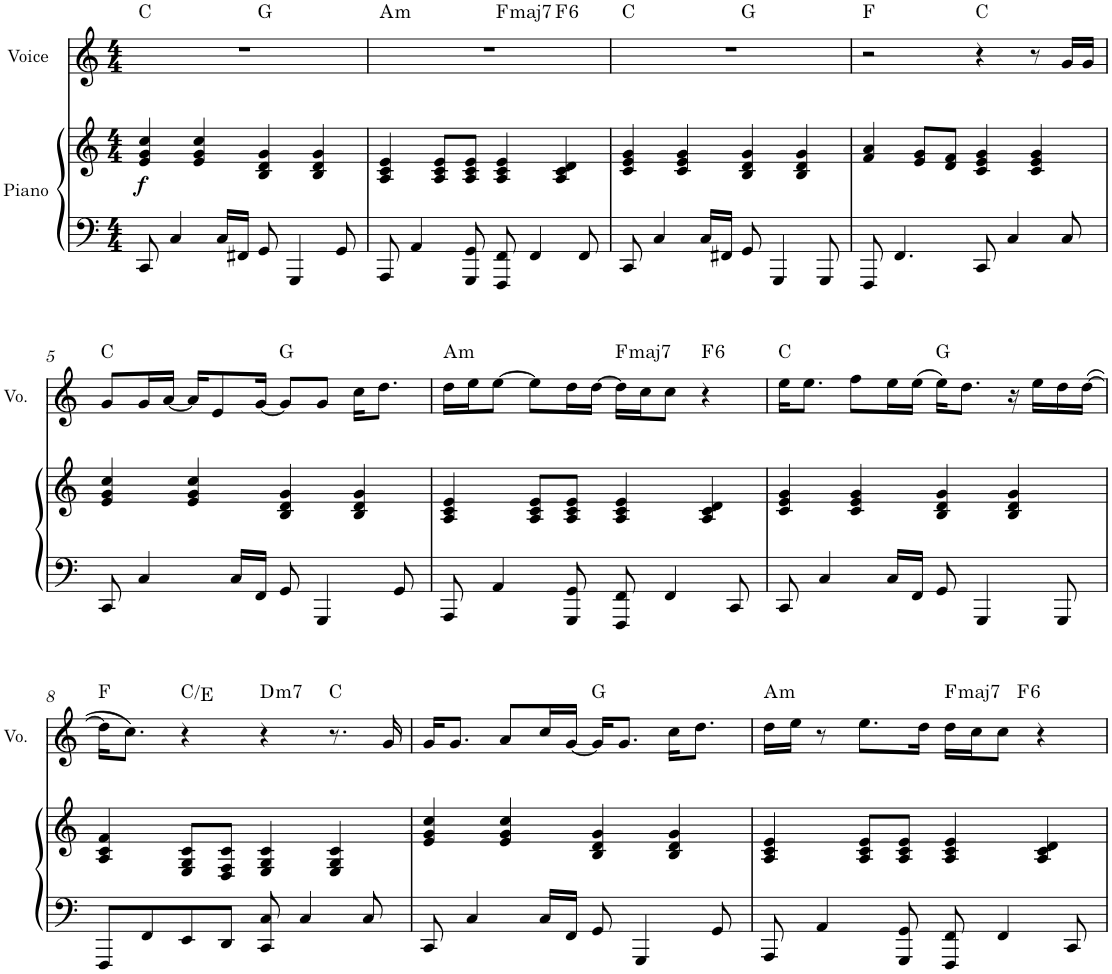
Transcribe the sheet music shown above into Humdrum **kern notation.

**kern	**kern	**dynam	**kern	**harte
*part2	*part2	*part2	*part1	*part1
*staff3	*staff2	*staff2/3	*staff1	*
*I"Piano	*	*	*I"Voice	*
*I'Pno	*	*	*I'Vo.	*
*clefF4	*clefG2	*	*clefG2	*
*k[]	*k[]	*	*k[]	*
*M4/4	*M4/4	*	*M4/4	*
=1	=1	=1	=1	=1
!	!	!LO:DY:a=2	!	!
*	*	*	*^	*
8CC/	4e/ 4g/ 4cc/	f	1r	2ryy	C:maj
4C/	.	.	.	.	.
.	4e/ 4g/ 4cc/	.	.	.	.
16C/LL	.	.	.	.	.
16FF#X/JJ	.	.	.	.	.
8GG/	4B/ 4d/ 4g/	.	.	2ryy	G:maj
4GGG/	.	.	.	.	.
.	4B/ 4d/ 4g/	.	.	.	.
8GG/	.	.	.	.	.
=2	=2	=2	=2	=2	=2
!	!	!	!	!	!LO:H:kt=m
*	*	*	*	*^	*
8AAA/	4A/ 4c/ 4e/	.	1r	2ryy	2.ryy	A:min
4AA/	.	.	.	.	.	.
.	8A/ 8c/ 8e/L	.	.	.	.	.
8GGG/ 8GG/	8A/ 8c/ 8e/J	.	.	.	.	.
!	!	!	!	!	!	!LO:H:kt=maj7
8FFF/ 8FF/	4A/ 4c/ 4e/	.	.	2ryy	.	F:maj7
4FF/	.	.	.	.	.	.
!	!	!	!	!	!	!LO:H:kt=6
.	4A/ 4c/ 4d/	.	.	.	4ryy	F:maj6
8FF/	.	.	.	.	.	.
*	*	*	*	*v	*v	*
=3	=3	=3	=3	=3	=3
8CC/	4c/ 4e/ 4g/	.	1r	2ryy	C:maj
4C/	.	.	.	.	.
.	4c/ 4e/ 4g/	.	.	.	.
16C/LL	.	.	.	.	.
16FF#X/JJ	.	.	.	.	.
8GG/	4B/ 4d/ 4g/	.	.	2ryy	G:maj
4GGG/	.	.	.	.	.
.	4B/ 4d/ 4g/	.	.	.	.
8GGG/	.	.	.	.	.
*	*	*	*v	*v	*
=4	=4	=4	=4	=4
8FFF/	4f/ 4a/	.	2r	F:maj
4.FF/	.	.	.	.
.	8e/ 8g/L	.	.	.
.	8d/ 8f/J	.	.	.
8CC/	4c/ 4e/ 4g/	.	4r	C:maj
4C/	.	.	.	.
.	4c/ 4e/ 4g/	.	8r	.
8C/	.	.	16g/LL	.
.	.	.	16g/JJ	.
!!LO:LB:g=z
=5	=5	=5	=5	=5
8CC/	4e/ 4g/ 4cc/	.	8g/L	C:maj
4C/	.	.	16g/L	.
.	.	.	[<16a/JJ	.
.	4e/ 4g/ 4cc/	.	16a/KL]	.
.	.	.	8e/	.
16C/LL	.	.	.	.
16FF/JJ	.	.	[<16g/Jk	.
8GG/	4B/ 4d/ 4g/	.	8g/L]	G:maj
4GGG/	.	.	8g/J	.
.	4B/ 4d/ 4g/	.	16cc\KL	.
.	.	.	8.dd\J	.
8GG/	.	.	.	.
=6	=6	=6	=6	=6
!	!	!	!	!LO:H:kt=m
8AAA/	4A/ 4c/ 4e/	.	16dd\LL	A:min
.	.	.	16ee\J	.
4AA/	.	.	[8ee\J	.
.	8A/ 8c/ 8e/L	.	8ee\L]	.
8GGG/ 8GG/	8A/ 8c/ 8e/J	.	16dd\L	.
.	.	.	[16dd\JJ	.
!	!	!	!	!LO:H:kt=maj7
8FFF/ 8FF/	4A/ 4c/ 4e/	.	16dd\LL]	F:maj7
.	.	.	16cc\J	.
4FF/	.	.	8cc\J	.
!	!	!	!	!LO:H:kt=6
.	4A/ 4c/ 4d/	.	4r	F:maj6
8CC/	.	.	.	.
=7	=7	=7	=7	=7
8CC/	4c/ 4e/ 4g/	.	16ee\KL	C:maj
.	.	.	8.ee\J	.
4C/	.	.	.	.
.	4c/ 4e/ 4g/	.	8ff\L	.
16C/LL	.	.	16ee\L	.
16FF/JJ	.	.	(16ee\JJ	.
8GG/	4B/ 4d/ 4g/	.	16ee\KL)	G:maj
.	.	.	8.dd\J	.
4GGG/	.	.	.	.
.	4B/ 4d/ 4g/	.	16r	.
.	.	.	16ee\LL	.
8GGG/	.	.	16dd\	.
.	.	.	([16dd\JJ	.
!!LO:LB:g=z
=8	=8	=8	=8	=8
8FFF/L	4A/ 4c/ 4f/	.	16dd\KL]	F:maj
.	.	.	8.cc\J)	.
8FF/	.	.	.	.
8EE/	8E/ 8G/ 8c/L	.	4r	C:maj/3
8DD/J	8D/ 8F/ 8c/J	.	.	.
!	!	!	!	!LO:H:kt=m7
8CC/ 8C/	4E/ 4G/ 4c/	.	4r	D:min7
4C/	.	.	.	.
.	4E/ 4G/ 4c/	.	8.r	C:maj
8C/	.	.	.	.
.	.	.	16g/	.
=9	=9	=9	=9	=9
8CC/	4e/ 4g/ 4cc/	.	16g/KL	.
.	.	.	8.g/J	.
4C/	.	.	.	.
.	4e/ 4g/ 4cc/	.	8a/L	.
16C/LL	.	.	16cc/L	.
16FF/JJ	.	.	[16g/JJ	.
8GG/	4B/ 4d/ 4g/	.	16g/KL]	G:maj
.	.	.	8.g/J	.
4GGG/	.	.	.	.
.	4B/ 4d/ 4g/	.	16cc\KL	.
.	.	.	8.dd\J	.
8GG/	.	.	.	.
=10	=10	=10	=10	=10
!	!	!	!	!LO:H:kt=m
*	*	*	*^	*
8AAA/	4A/ 4c/ 4e/	.	16dd\LL	2ryy	A:min
.	.	.	16ee\JJ	.	.
4AA/	.	.	8r	.	.
.	8A/ 8c/ 8e/L	.	8.ee\L	.	.
8GGG/ 8GG/	8A/ 8c/ 8e/J	.	.	.	.
.	.	.	16dd\Jk	.	.
!	!	!	!	!	!LO:H:kt=maj7
8FFF/ 8FF/	4A/ 4c/ 4e/	.	16dd\LL	8.ryy	F:maj7
.	.	.	16cc\J	.	.
4FF/	.	.	8cc\J	.	.
!	!	!	!	!	!LO:H:kt=6
.	.	.	.	4ryy	F:maj6
.	4A/ 4c/ 4d/	.	4r	.	.
8CC/	.	.	.	.	.
.	.	.	.	16ryy	.
*	*	*	*v	*v	*
=	=	=	=	=
*-	*-	*-	*-	*-
